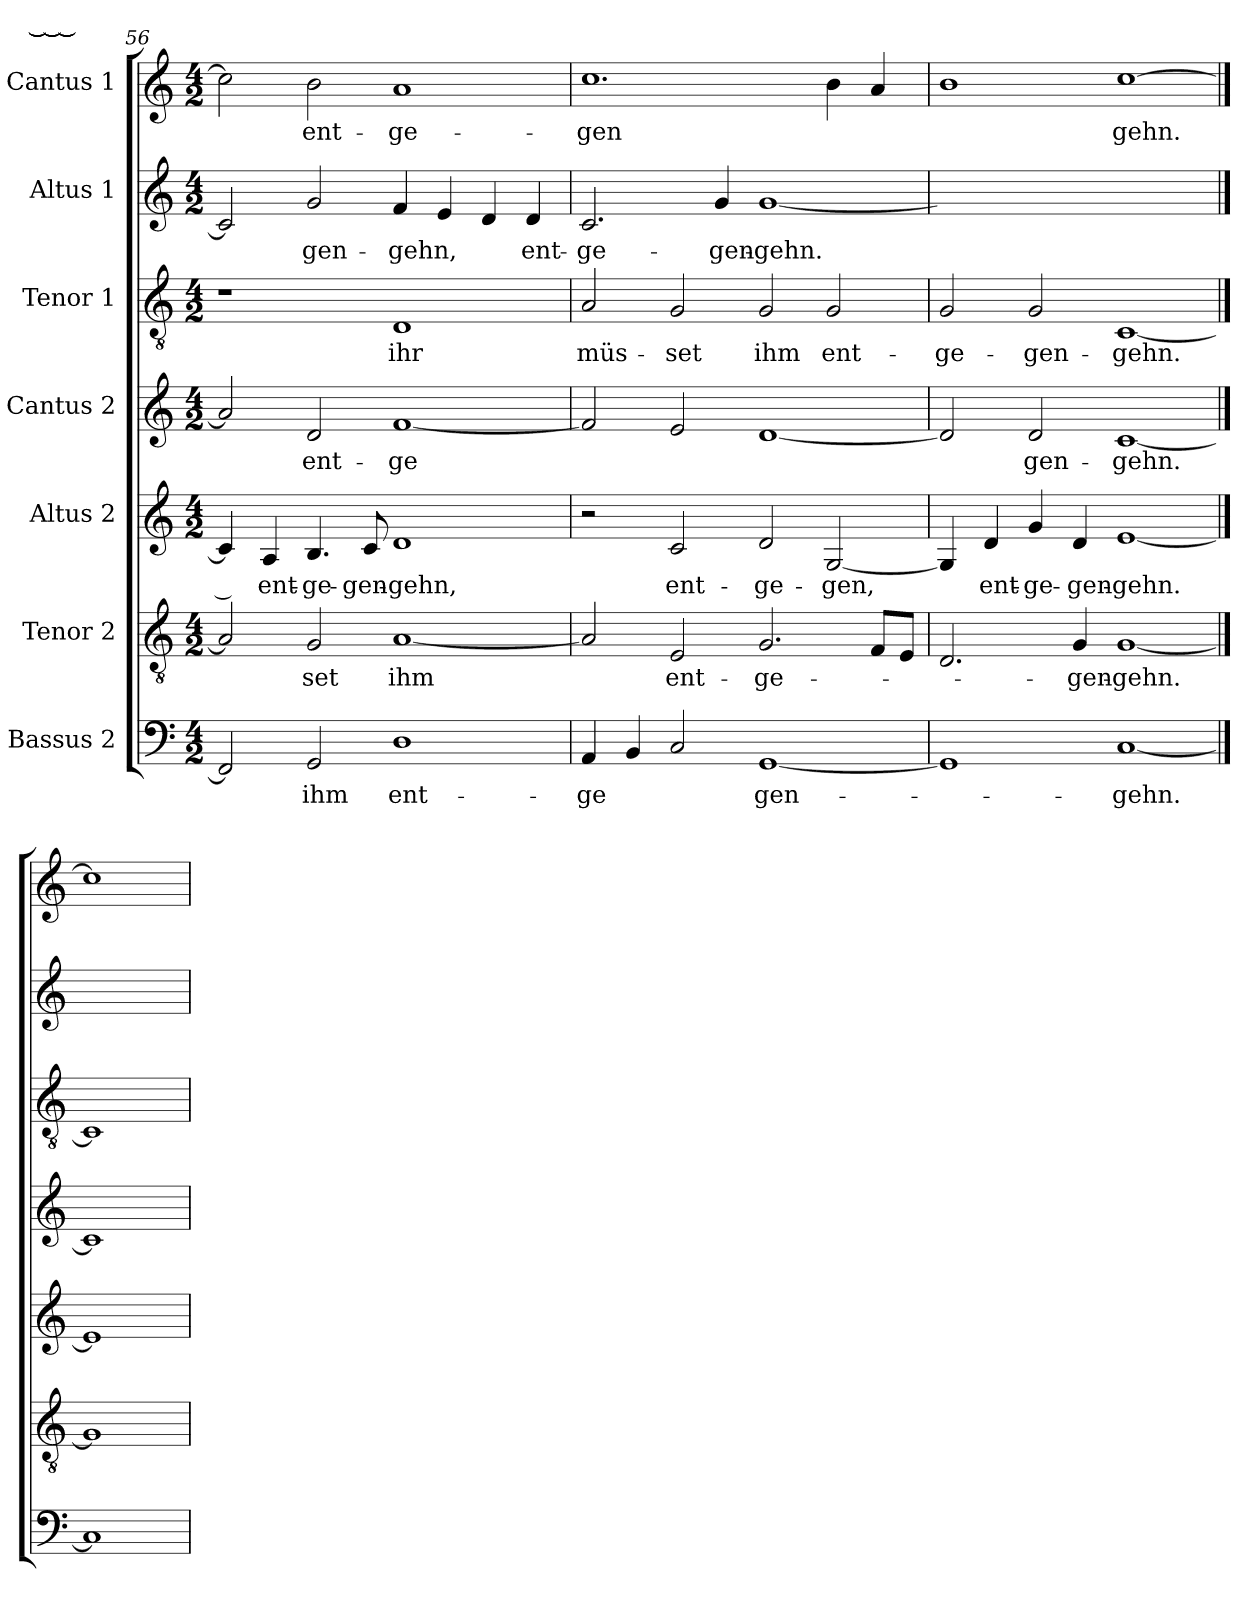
**kern	**text	**kern	**text	**kern	**text	**kern	**text	**kern	**text	**kern	**text	**kern	**text
*part7	*part7	*part6	*part6	*part5	*part5	*part4	*part4	*part3	*part3	*part2	*part2	*part1	*part1
*staff7	*staff7	*staff6	*staff6	*staff5	*staff5	*staff4	*staff4	*staff3	*staff3	*staff2	*staff2	*staff1	*staff1
*I"Bassus 2	*	*I"Tenor 2	*	*I"Altus 2	*	*I"Cantus 2	*	*I"Tenor 1	*	*I"Altus 1	*	*I"Cantus 1	*
!!LO:LB:g=z
*clefF4	*	*clefGv2	*	*clefG2	*	*clefG2	*	*clefGv2	*	*clefG2	*	*clefG2	*
*k[]	*	*k[]	*	*k[]	*	*k[]	*	*k[]	*	*k[]	*	*k[]	*
*C:	*	*C:	*	*C:	*	*C:	*	*C:	*	*C:	*	*C:	*
*M4/2	*	*M4/2	*	*M4/2	*	*M4/2	*	*M4/2	*	*M4/2	*	*M4/2	*
=56	=56	=56	=56	=56	=56	=56	=56	=56	=56	=56	=56	=56	=56
!	!LO:LY:b	!	!LO:LY:b	!	!LO:LY:b	!	!LO:LY:b	!	!	!	!LO:LY:b	!	!LO:LY:b
2FF]	____	2A]	-	4c]	__	2a]	____	1r	.	2c]	-	2cc]	____
!	!	!	!	!	!LO:LY:b	!	!	!	!	!	!	!	!
.	.	.	.	4A	ent-	.	.	.	.	.	.	.	.
!	!LO:LY:b	!	!LO:LY:b	!	!LO:LY:b	!	!LO:LY:b	!	!	!	!LO:LY:b	!	!LO:LY:b
2GG	ihm	2G	set	4.B	-ge-	2d	ent-	.	.	2g	gen-	2b	ent-
!	!	!	!	!	!LO:LY:b	!	!	!	!	!	!	!	!
.	.	.	.	8c	-gen-	.	.	.	.	.	.	.	.
!	!LO:LY:b	!	!LO:LY:b	!	!LO:LY:b	!	!LO:LY:b	!	!LO:LY:b	!	!LO:LY:b	!	!LO:LY:b
1D	ent-	[1A	ihm	1d	-gehn,	[1f	-ge-	1D	ihr	4f	-gehn,	1a	-ge-
.	.	.	.	.	.	.	.	.	.	4e	.	.	.
.	.	.	.	.	.	.	.	.	.	4d	.	.	.
!	!	!	!	!	!	!	!	!	!	!	!LO:LY:b	!	!
.	.	.	.	.	.	.	.	.	.	4d	ent-	.	.
=57	=57	=57	=57	=57	=57	=57	=57	=57	=57	=57	=57	=57	=57
!	!LO:LY:b	!	!	!	!	!	!LO:LY:b	!	!LO:LY:b	!	!LO:LY:b	!	!LO:LY:b
4AA	-ge	2A]	.	2r	.	2f]	--	2A	müs-	2.c	-ge-	1.cc	-gen
!	!LO:LY:b	!	!	!	!	!	!	!	!	!	!	!	!
4BB	-	.	.	.	.	.	.	.	.	.	.	.	.
!	!	!	!LO:LY:b	!	!LO:LY:b	!	!	!	!LO:LY:b	!	!	!	!
2C	.	2E	ent-	2c	ent-	2e	.	2G	-set	.	.	.	.
!	!	!	!	!	!	!	!	!	!	!	!LO:LY:b	!	!
.	.	.	.	.	.	.	.	.	.	4g	-gen-	.	.
!	!LO:LY:b	!	!LO:LY:b	!	!LO:LY:b	!	!	!	!LO:LY:b	!	!LO:LY:b	!	!
[1GG	gen-	2.G	-ge-	2d	-ge-	[1d	.	2G	ihm	[1g	-gehn.	.	.
!	!	!	!	!	!LO:LY:b	!	!	!	!LO:LY:b	!	!	!	!
.	.	.	.	[2G	-gen,	.	.	2G	ent-	.	.	4b	.
.	.	8FL	.	.	.	.	.	.	.	.	.	4a	.
.	.	8EJ	.	.	.	.	.	.	.	.	.	.	.
=58	=58	=58	=58	=58	=58	=58	=58	=58	=58	=58	=58	=58	=58
!	!	!	!	!	!	!	!	!	!LO:LY:b	!	!	!	!
1GG]	.	2.D	.	4G]	.	2d]	.	2G	-ge-	0gyy_	.	1b	.
!	!	!	!	!	!LO:LY:b	!	!	!	!	!	!	!	!
.	.	.	.	4d	ent-	.	.	.	.	.	.	.	.
!	!	!	!	!	!LO:LY:b	!	!LO:LY:b	!	!LO:LY:b	!	!	!	!
.	.	.	.	4g	-ge-	2d	gen-	2G	-gen-	.	.	.	.
!	!	!	!LO:LY:b	!	!LO:LY:b	!	!	!	!	!	!	!	!
.	.	4G	-gen-	4d	-gen-	.	.	.	.	.	.	.	.
!	!LO:LY:b	!	!LO:LY:b	!	!LO:LY:b	!	!LO:LY:b	!	!LO:LY:b	!	!	!	!LO:LY:b
[1C	-gehn.	[1G	-gehn.	[1e	-gehn.	[1c	-gehn.	[1C	-gehn.	.	.	[1cc	gehn.
==59	==59	==59	==59	==59	==59	==59	==59	==59	==59	==59	==59	==59	==59
1C]	.	1G]	.	1e]	.	1c]	.	1C]	.	1gyy]	.	1cc]	.
=	=	=	=	=	=	=	=	=	=	=	=	=	=
*-	*-	*-	*-	*-	*-	*-	*-	*-	*-	*-	*-	*-	*-
